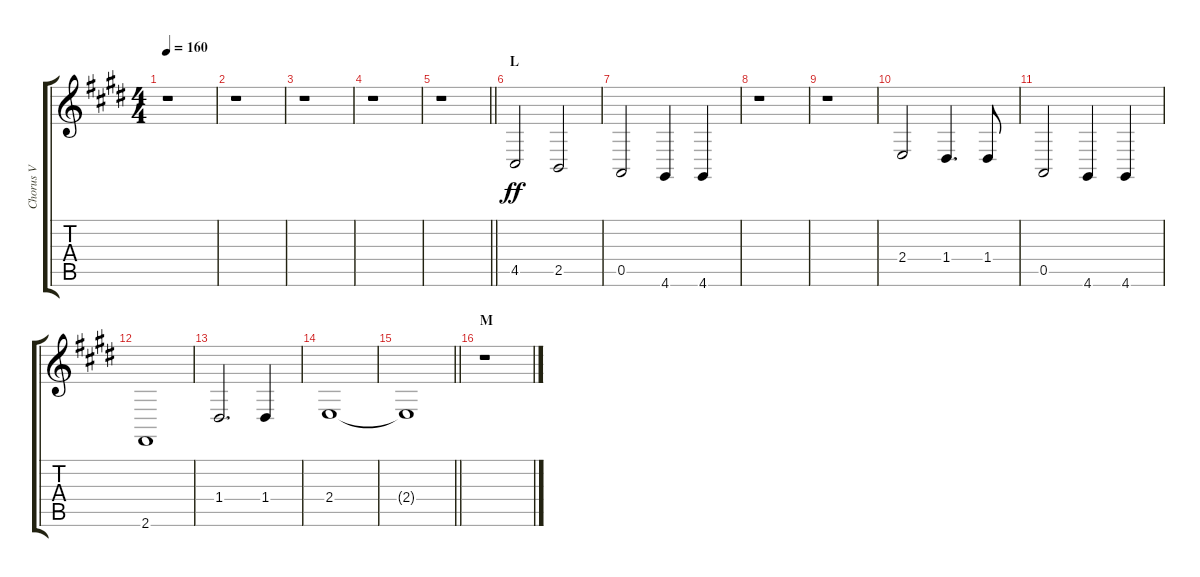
\track ("Chorus V" "Chorus V") {instrument voiceoohs}
\staff {score tabs}
\tuning (E4 B3 G3 D3 A2 E2) {hide}
\ts (4 4)
\tempo 160
\clef g2
\ks e
r.1{dy ff} |
r.1 |
r.1 |
r.1 |
\barLineRight lightlight
r.1 |
\section ("" "L")
4.5.2 2.5.2 |
0.5.2 4.6.4 4.6.4 |
r.1 |
r.1 |
2.4.2 1.4.4{d} 1.4.8 |
0.5.2 4.6.4 4.6.4 |
2.6.1 |
1.4.2{d} 1.4.4 |
2.4.1 |
\barLineRight lightlight
2.4{t}.1 |
\section ("" "M")
r.1
